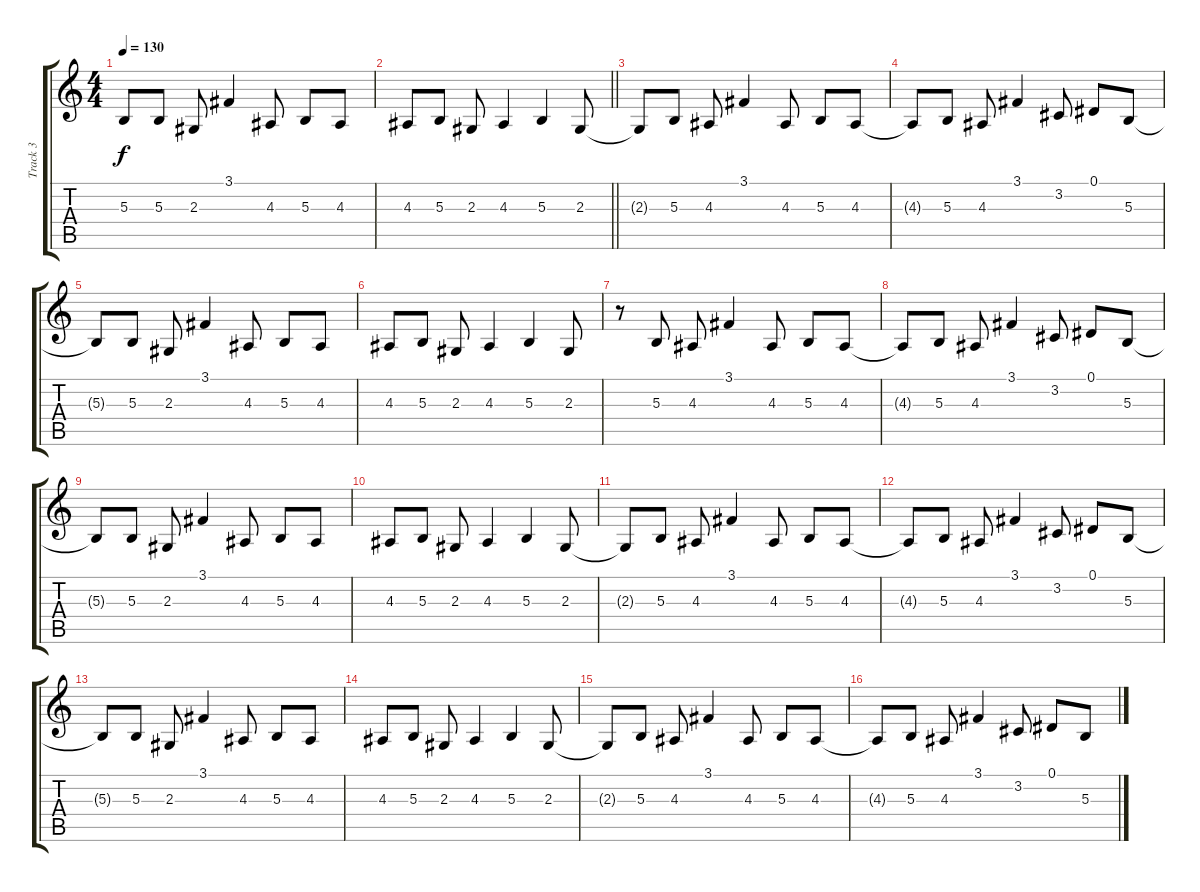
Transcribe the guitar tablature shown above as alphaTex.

\track ("Track 3" "Track 3") {instrument acousticgrandpiano}
\staff {score tabs}
\tuning (Eb4 Bb3 Gb3 Db3 Ab2 Db2) {hide}
\ts (4 4)
\tempo 130
\clef g2
\ks c
5.3{t}.8{dy f} 5.3.8 2.3.8 3.1.4 4.3.8 5.3.8 4.3.8 |
\barLineRight lightlight
4.3.8 5.3.8 2.3.8 4.3.4 5.3.4 2.3.8 |
2.3{t}.8 5.3.8 4.3.8 3.1.4 4.3.8 5.3.8 4.3.8 |
4.3{t}.8 5.3.8 4.3.8 3.1.4 3.2.8 0.1.8 5.3.8 |
5.3{t}.8 5.3.8 2.3.8 3.1.4 4.3.8 5.3.8 4.3.8 |
4.3.8 5.3.8 2.3.8 4.3.4 5.3.4 2.3.8 |
r.8 5.3.8 4.3.8 3.1.4 4.3.8 5.3.8 4.3.8 |
4.3{t}.8 5.3.8 4.3.8 3.1.4 3.2.8 0.1.8 5.3.8 |
5.3{t}.8 5.3.8 2.3.8 3.1.4 4.3.8 5.3.8 4.3.8 |
4.3.8 5.3.8 2.3.8 4.3.4 5.3.4 2.3.8 |
2.3{t}.8 5.3.8 4.3.8 3.1.4 4.3.8 5.3.8 4.3.8 |
4.3{t}.8 5.3.8 4.3.8 3.1.4 3.2.8 0.1.8 5.3.8 |
5.3{t}.8 5.3.8 2.3.8 3.1.4 4.3.8 5.3.8 4.3.8 |
4.3.8 5.3.8 2.3.8 4.3.4 5.3.4 2.3.8 |
2.3{t}.8 5.3.8 4.3.8 3.1.4 4.3.8 5.3.8 4.3.8 |
4.3{t}.8 5.3.8 4.3.8 3.1.4 3.2.8 0.1.8 5.3.8
